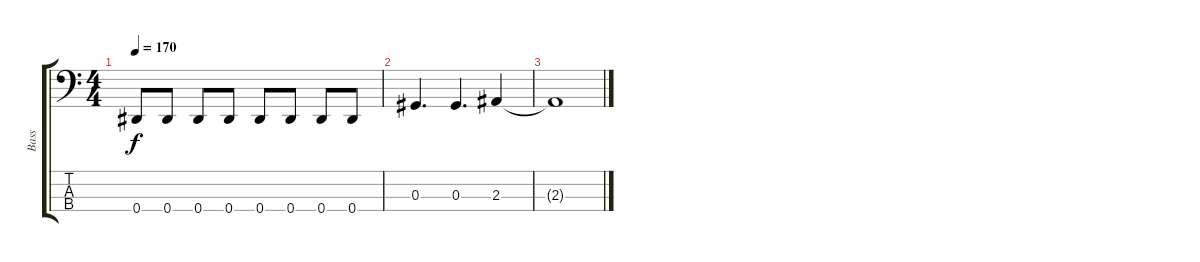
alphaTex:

\track ("Bass" "Bass") {instrument acousticguitarnylon}
\staff {score tabs}
\tuning (Gb2 Db2 Ab1 Eb1) {hide}
\ts (4 4)
\tempo 170
\clef f4
\ks c
0.4.8{dy f} 0.4.8 0.4.8 0.4.8 0.4.8 0.4.8 0.4.8 0.4.8 |
0.3.4{d} 0.3.4{d} 2.3.4 |
2.3{t}.1
